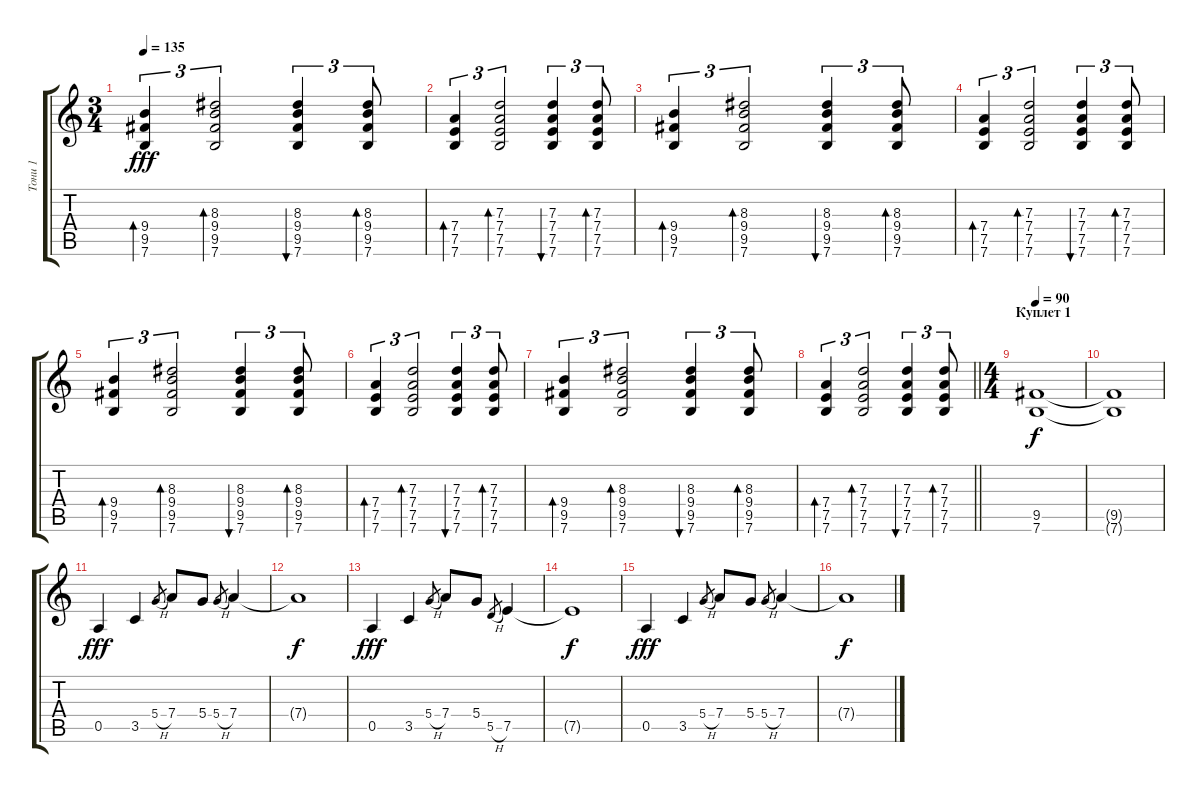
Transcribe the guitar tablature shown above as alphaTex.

\track ("Тони 1" "Тони 1") {instrument overdrivenguitar}
\staff {score tabs}
\tuning (E4 B3 G3 D3 A2 E2) {hide}
\ts (3 4)
\tempo 135
\clef g2
\ks c
(9.4 9.5 7.6).4{tu (3 2) bd 30 dy fff} (8.3 9.4 9.5 7.6).2{tu (3 2) bd 30} (8.3 9.4 9.5 7.6).4{tu (3 2) bu 30} (8.3 9.4 9.5 7.6).8{tu (3 2) bd 30} |
(7.4 7.5 7.6).4{tu (3 2) bd 30} (7.3 7.4 7.5 7.6).2{tu (3 2) bd 30} (7.3 7.4 7.5 7.6).4{tu (3 2) bu 30} (7.3 7.4 7.5 7.6).8{tu (3 2) bd 30} |
(9.4 9.5 7.6).4{tu (3 2) bd 30} (8.3 9.4 9.5 7.6).2{tu (3 2) bd 30} (8.3 9.4 9.5 7.6).4{tu (3 2) bu 30} (8.3 9.4 9.5 7.6).8{tu (3 2) bd 30} |
(7.4 7.5 7.6).4{tu (3 2) bd 30} (7.3 7.4 7.5 7.6).2{tu (3 2) bd 30} (7.3 7.4 7.5 7.6).4{tu (3 2) bu 30} (7.3 7.4 7.5 7.6).8{tu (3 2) bd 30} |
(9.4 9.5 7.6).4{tu (3 2) bd 30} (8.3 9.4 9.5 7.6).2{tu (3 2) bd 30} (8.3 9.4 9.5 7.6).4{tu (3 2) bu 30} (8.3 9.4 9.5 7.6).8{tu (3 2) bd 30} |
(7.4 7.5 7.6).4{tu (3 2) bd 30} (7.3 7.4 7.5 7.6).2{tu (3 2) bd 30} (7.3 7.4 7.5 7.6).4{tu (3 2) bu 30} (7.3 7.4 7.5 7.6).8{tu (3 2) bd 30} |
(9.4 9.5 7.6).4{tu (3 2) bd 30} (8.3 9.4 9.5 7.6).2{tu (3 2) bd 30} (8.3 9.4 9.5 7.6).4{tu (3 2) bu 30} (8.3 9.4 9.5 7.6).8{tu (3 2) bd 30} |
\barLineRight lightlight
(7.4 7.5 7.6).4{tu (3 2) bd 30} (7.3 7.4 7.5 7.6).2{tu (3 2) bd 30} (7.3 7.4 7.5 7.6).4{tu (3 2) bu 30} (7.3 7.4 7.5 7.6).8{tu (3 2) bd 30} |
\ts (4 4)
\section ("" "Куплет 1")
\tempo 90
(9.5 7.6).1{dy f} |
(9.5{t} 7.6{t}).1 |
0.5.4{dy fff} 3.5.4 5.4{h}.8{gr} 7.4.8 5.4.8 5.4{h}.8{gr} 7.4.4 |
7.4{t}.1{dy f} |
0.5.4{dy fff} 3.5.4 5.4{h}.8{gr} 7.4.8 5.4.8 5.5{h}.8{gr} 7.5.4 |
7.5{t}.1{dy f} |
0.5.4{dy fff} 3.5.4 5.4{h}.8{gr} 7.4.8 5.4.8 5.4{h}.8{gr} 7.4.4 |
7.4{t}.1{dy f}
